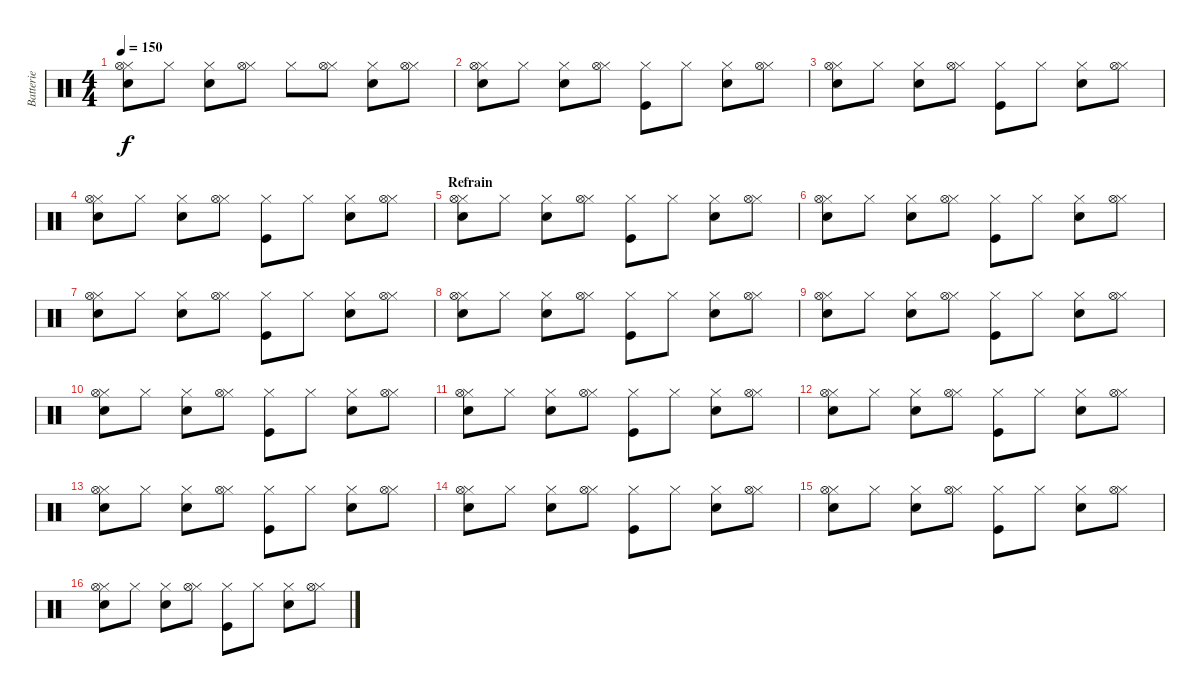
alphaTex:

\track ("Batterie" "Batterie") {instrument percussion}
\staff {score}
\articulation defaults
\ts (4 4)
\tempo 150
\clef neutral
\ks c
("Hi-Hat (closed)" "Hi-Hat (open)" "Electric Snare (hit)").8{dy f} "Hi-Hat (closed)".8 ("Hi-Hat (closed)" "Snare (hit) 2").8 ("Hi-Hat (closed)" "Hi-Hat (open)").8 "Hi-Hat (closed)".8 ("Hi-Hat (closed)" "Hi-Hat (open)").8 ("Hi-Hat (closed)" "Snare (hit) 2").8 ("Hi-Hat (closed)" "Hi-Hat (open)").8 |
("Hi-Hat (closed)" "Hi-Hat (open)" "Electric Snare (hit)").8 "Hi-Hat (closed)".8 ("Hi-Hat (closed)" "Snare (hit) 2").8 ("Hi-Hat (closed)" "Hi-Hat (open)").8 ("Hi-Hat (closed)" "Kick (hit)").8 "Hi-Hat (closed)".8 ("Hi-Hat (closed)" "Snare (hit) 2").8 ("Hi-Hat (closed)" "Hi-Hat (open)").8 |
("Hi-Hat (closed)" "Hi-Hat (open)" "Electric Snare (hit)").8 "Hi-Hat (closed)".8 ("Hi-Hat (closed)" "Snare (hit) 2").8 ("Hi-Hat (closed)" "Hi-Hat (open)").8 ("Hi-Hat (closed)" "Kick (hit)").8 "Hi-Hat (closed)".8 ("Hi-Hat (closed)" "Snare (hit) 2").8 ("Hi-Hat (closed)" "Hi-Hat (open)").8 |
("Hi-Hat (closed)" "Hi-Hat (open)" "Electric Snare (hit)").8 "Hi-Hat (closed)".8 ("Hi-Hat (closed)" "Snare (hit) 2").8 ("Hi-Hat (closed)" "Hi-Hat (open)").8 ("Hi-Hat (closed)" "Kick (hit)").8 "Hi-Hat (closed)".8 ("Hi-Hat (closed)" "Snare (hit) 2").8 ("Hi-Hat (closed)" "Hi-Hat (open)").8 |
\section ("" "Refrain")
("Hi-Hat (closed)" "Hi-Hat (open)" "Electric Snare (hit)").8 "Hi-Hat (closed)".8 ("Hi-Hat (closed)" "Snare (hit) 2").8 ("Hi-Hat (closed)" "Hi-Hat (open)").8 ("Hi-Hat (closed)" "Kick (hit)").8 "Hi-Hat (closed)".8 ("Hi-Hat (closed)" "Snare (hit) 2").8 ("Hi-Hat (closed)" "Hi-Hat (open)").8 |
("Hi-Hat (closed)" "Hi-Hat (open)" "Electric Snare (hit)").8 "Hi-Hat (closed)".8 ("Hi-Hat (closed)" "Snare (hit) 2").8 ("Hi-Hat (closed)" "Hi-Hat (open)").8 ("Hi-Hat (closed)" "Kick (hit)").8 "Hi-Hat (closed)".8 ("Hi-Hat (closed)" "Snare (hit) 2").8 ("Hi-Hat (closed)" "Hi-Hat (open)").8 |
("Hi-Hat (closed)" "Hi-Hat (open)" "Electric Snare (hit)").8 "Hi-Hat (closed)".8 ("Hi-Hat (closed)" "Snare (hit) 2").8 ("Hi-Hat (closed)" "Hi-Hat (open)").8 ("Hi-Hat (closed)" "Kick (hit)").8 "Hi-Hat (closed)".8 ("Hi-Hat (closed)" "Snare (hit) 2").8 ("Hi-Hat (closed)" "Hi-Hat (open)").8 |
("Hi-Hat (closed)" "Hi-Hat (open)" "Electric Snare (hit)").8 "Hi-Hat (closed)".8 ("Hi-Hat (closed)" "Snare (hit) 2").8 ("Hi-Hat (closed)" "Hi-Hat (open)").8 ("Hi-Hat (closed)" "Kick (hit)").8 "Hi-Hat (closed)".8 ("Hi-Hat (closed)" "Snare (hit) 2").8 ("Hi-Hat (closed)" "Hi-Hat (open)").8 |
("Hi-Hat (closed)" "Hi-Hat (open)" "Electric Snare (hit)").8 "Hi-Hat (closed)".8 ("Hi-Hat (closed)" "Snare (hit) 2").8 ("Hi-Hat (closed)" "Hi-Hat (open)").8 ("Hi-Hat (closed)" "Kick (hit)").8 "Hi-Hat (closed)".8 ("Hi-Hat (closed)" "Snare (hit) 2").8 ("Hi-Hat (closed)" "Hi-Hat (open)").8 |
("Hi-Hat (closed)" "Hi-Hat (open)" "Electric Snare (hit)").8 "Hi-Hat (closed)".8 ("Hi-Hat (closed)" "Snare (hit) 2").8 ("Hi-Hat (closed)" "Hi-Hat (open)").8 ("Hi-Hat (closed)" "Kick (hit)").8 "Hi-Hat (closed)".8 ("Hi-Hat (closed)" "Snare (hit) 2").8 ("Hi-Hat (closed)" "Hi-Hat (open)").8 |
("Hi-Hat (closed)" "Hi-Hat (open)" "Electric Snare (hit)").8 "Hi-Hat (closed)".8 ("Hi-Hat (closed)" "Snare (hit) 2").8 ("Hi-Hat (closed)" "Hi-Hat (open)").8 ("Hi-Hat (closed)" "Kick (hit)").8 "Hi-Hat (closed)".8 ("Hi-Hat (closed)" "Snare (hit) 2").8 ("Hi-Hat (closed)" "Hi-Hat (open)").8 |
("Hi-Hat (closed)" "Hi-Hat (open)" "Electric Snare (hit)").8 "Hi-Hat (closed)".8 ("Hi-Hat (closed)" "Snare (hit) 2").8 ("Hi-Hat (closed)" "Hi-Hat (open)").8 ("Hi-Hat (closed)" "Kick (hit)").8 "Hi-Hat (closed)".8 ("Hi-Hat (closed)" "Snare (hit) 2").8 ("Hi-Hat (closed)" "Hi-Hat (open)").8 |
("Hi-Hat (closed)" "Hi-Hat (open)" "Electric Snare (hit)").8 "Hi-Hat (closed)".8 ("Hi-Hat (closed)" "Snare (hit) 2").8 ("Hi-Hat (closed)" "Hi-Hat (open)").8 ("Hi-Hat (closed)" "Kick (hit)").8 "Hi-Hat (closed)".8 ("Hi-Hat (closed)" "Snare (hit) 2").8 ("Hi-Hat (closed)" "Hi-Hat (open)").8 |
("Hi-Hat (closed)" "Hi-Hat (open)" "Electric Snare (hit)").8 "Hi-Hat (closed)".8 ("Hi-Hat (closed)" "Snare (hit) 2").8 ("Hi-Hat (closed)" "Hi-Hat (open)").8 ("Hi-Hat (closed)" "Kick (hit)").8 "Hi-Hat (closed)".8 ("Hi-Hat (closed)" "Snare (hit) 2").8 ("Hi-Hat (closed)" "Hi-Hat (open)").8 |
("Hi-Hat (closed)" "Hi-Hat (open)" "Electric Snare (hit)").8 "Hi-Hat (closed)".8 ("Hi-Hat (closed)" "Snare (hit) 2").8 ("Hi-Hat (closed)" "Hi-Hat (open)").8 ("Hi-Hat (closed)" "Kick (hit)").8 "Hi-Hat (closed)".8 ("Hi-Hat (closed)" "Snare (hit) 2").8 ("Hi-Hat (closed)" "Hi-Hat (open)").8 |
("Hi-Hat (closed)" "Hi-Hat (open)" "Electric Snare (hit)").8 "Hi-Hat (closed)".8 ("Hi-Hat (closed)" "Snare (hit) 2").8 ("Hi-Hat (closed)" "Hi-Hat (open)").8 ("Hi-Hat (closed)" "Kick (hit)").8 "Hi-Hat (closed)".8 ("Hi-Hat (closed)" "Snare (hit) 2").8 ("Hi-Hat (closed)" "Hi-Hat (open)").8
